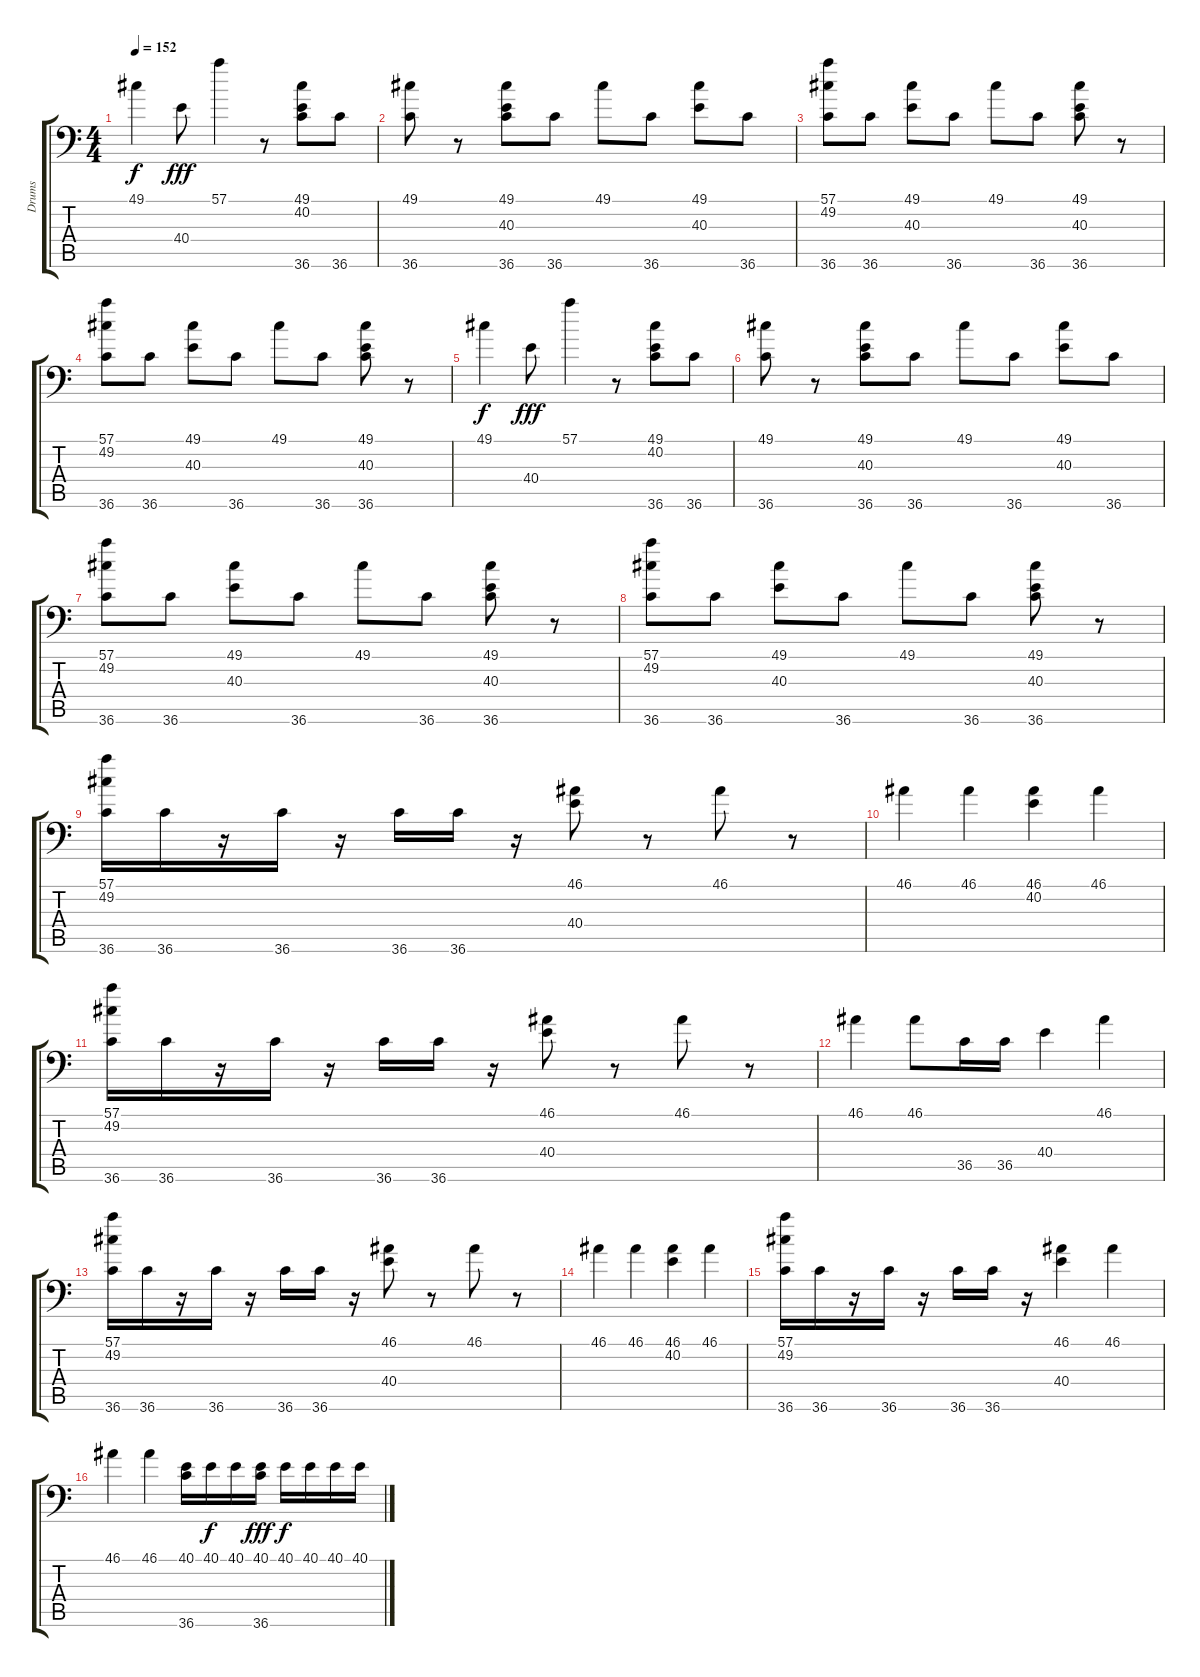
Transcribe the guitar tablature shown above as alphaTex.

\track ("Drums" "Drums") {instrument acousticgrandpiano}
\staff {score tabs}
\tuning (C-1 C-1 C-1 C-1 C-1 C-1) {hide}
\ts (4 4)
\tempo 152
\clef f4
\ks c
49.1.4{dy f} 40.4.8{dy fff} 57.1.4 r.8 (49.1 40.2 36.6).8 36.6.8 |
(49.1 36.6).8 r.8 (49.1 40.3 36.6).8 36.6.8 49.1.8 36.6.8 (49.1 40.3).8 36.6.8 |
(57.1 49.2 36.6).8 36.6.8 (49.1 40.3).8 36.6.8 49.1.8 36.6.8 (49.1 40.3 36.6).8 r.8 |
(57.1 49.2 36.6).8 36.6.8 (49.1 40.3).8 36.6.8 49.1.8 36.6.8 (49.1 40.3 36.6).8 r.8 |
49.1.4{dy f} 40.4.8{dy fff} 57.1.4 r.8 (49.1 40.2 36.6).8 36.6.8 |
(49.1 36.6).8 r.8 (49.1 40.3 36.6).8 36.6.8 49.1.8 36.6.8 (49.1 40.3).8 36.6.8 |
(57.1 49.2 36.6).8 36.6.8 (49.1 40.3).8 36.6.8 49.1.8 36.6.8 (49.1 40.3 36.6).8 r.8 |
(57.1 49.2 36.6).8 36.6.8 (49.1 40.3).8 36.6.8 49.1.8 36.6.8 (49.1 40.3 36.6).8 r.8 |
(57.1 49.2 36.6).16 36.6.16 r.16 36.6.16 r.16 36.6.16 36.6.16 r.16 (46.1 40.4).8 r.8 46.1.8 r.8 |
46.1.4 46.1.4 (46.1 40.2).4 46.1.4 |
(57.1 49.2 36.6).16 36.6.16 r.16 36.6.16 r.16 36.6.16 36.6.16 r.16 (46.1 40.4).8 r.8 46.1.8 r.8 |
46.1.4 46.1.8 36.5.16 36.5.16 40.4.4 46.1.4 |
(57.1 49.2 36.6).16 36.6.16 r.16 36.6.16 r.16 36.6.16 36.6.16 r.16 (46.1 40.4).8 r.8 46.1.8 r.8 |
46.1.4 46.1.4 (46.1 40.2).4 46.1.4 |
(57.1 49.2 36.6).16 36.6.16 r.16 36.6.16 r.16 36.6.16 36.6.16 r.16 (46.1 40.4).4 46.1.4 |
46.1.4 46.1.4 (40.1 36.6).16 40.1.16{dy f} 40.1.16 (40.1 36.6).16{dy fff} 40.1.16{dy f} 40.1.16 40.1.16 40.1.16
